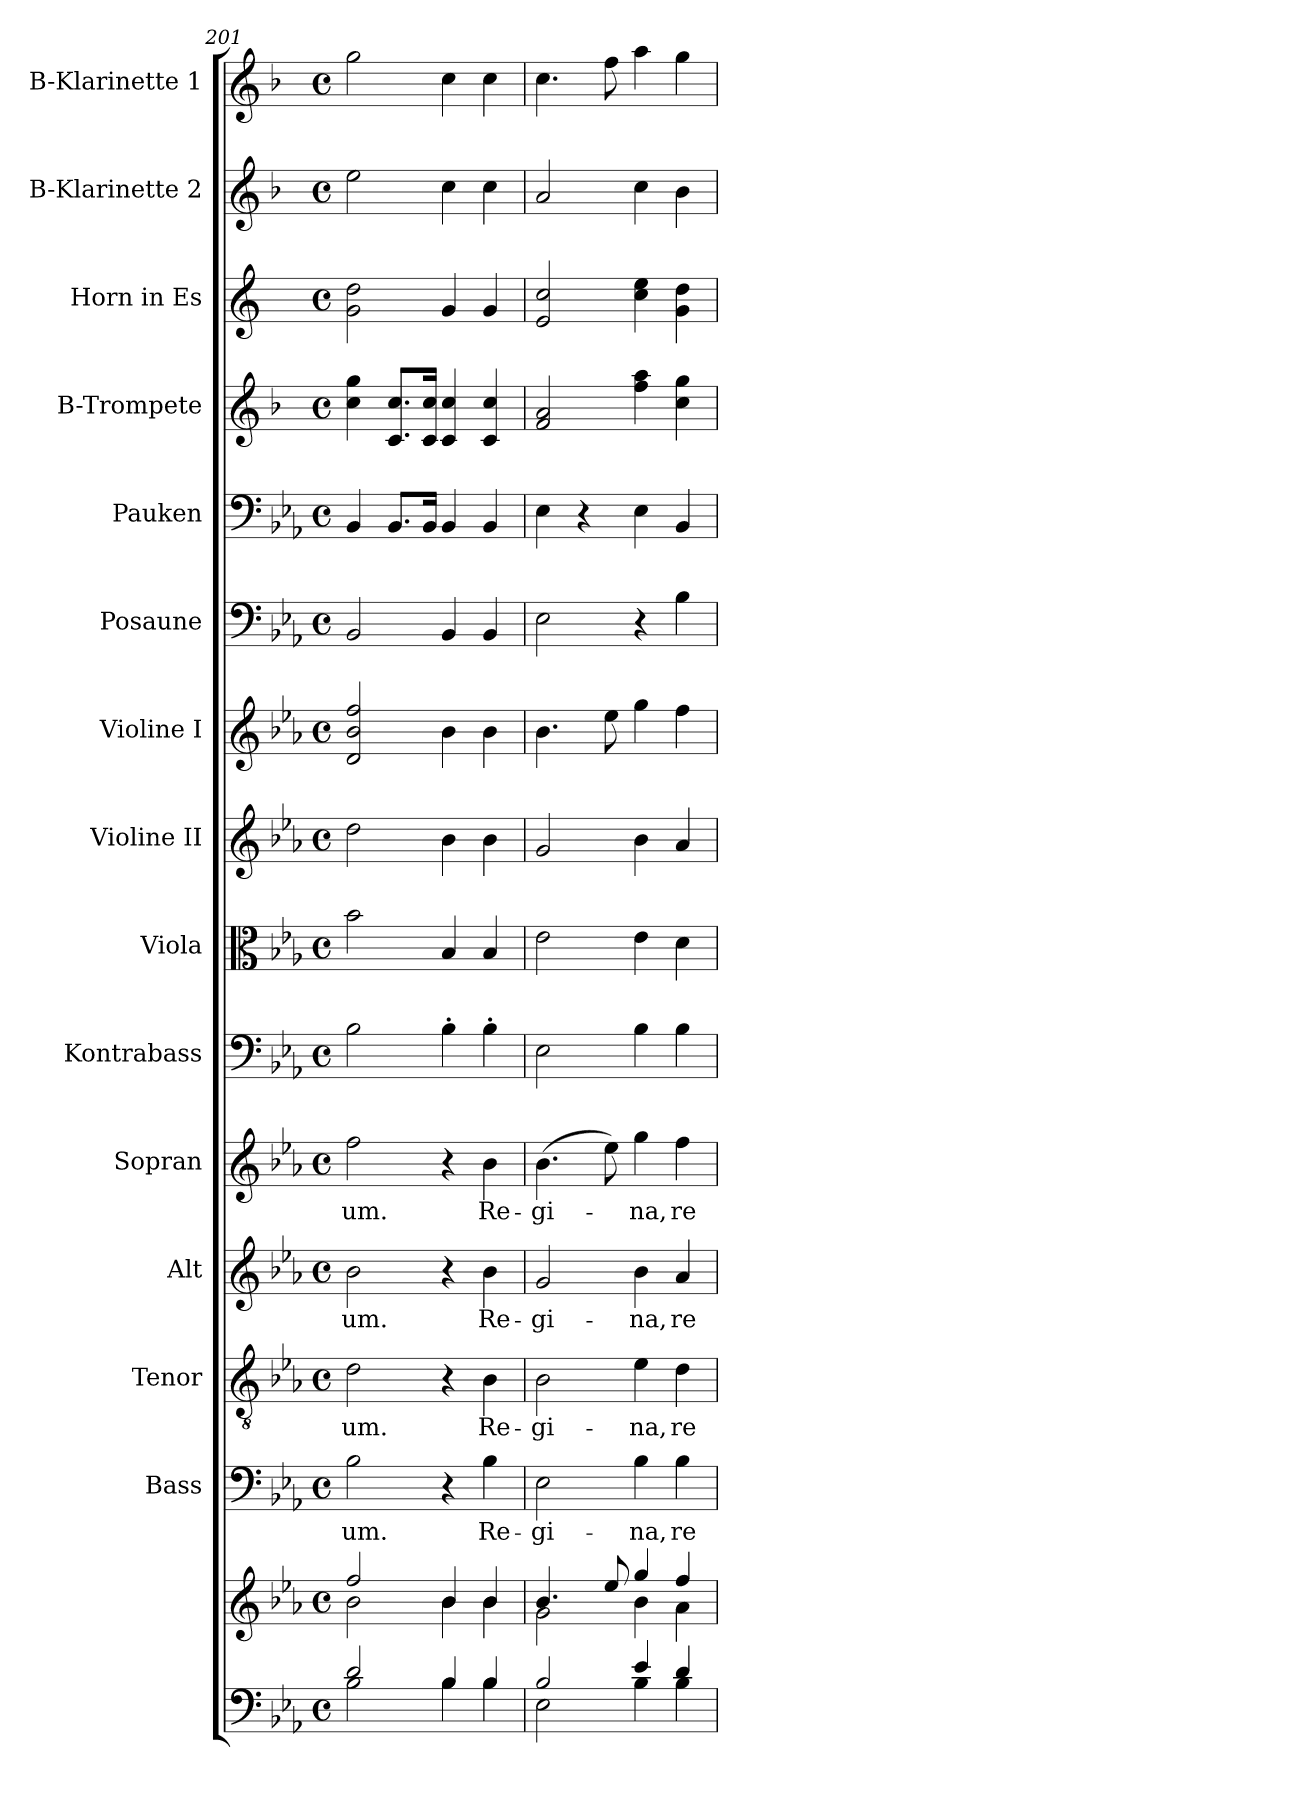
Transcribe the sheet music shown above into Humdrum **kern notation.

**kern	**kern	**kern	**text	**kern	**text	**kern	**text	**kern	**text	**kern	**kern	**kern	**kern	**kern	**kern	**kern	**kern	**kern	**kern
*part15	*part15	*part14	*part14	*part13	*part13	*part12	*part12	*part11	*part11	*part10	*part9	*part8	*part7	*part6	*part5	*part4	*part3	*part2	*part1
*staff16	*staff15	*staff14	*staff14	*staff13	*staff13	*staff12	*staff12	*staff11	*staff11	*staff10	*staff9	*staff8	*staff7	*staff6	*staff5	*staff4	*staff3	*staff2	*staff1
*	*	*I"Bass	*	*I"Tenor	*	*I"Alt	*	*I"Sopran	*	*I"Kontrabass	*I"Viola	*I"Violine II	*I"Violine I	*I"Posaune	*I"Pauken	*I"B-Trompete	*I"Horn in Es	*I"B-Klarinette 2	*I"B-Klarinette 1
*	*	*I'B.	*	*I'T.	*	*I'A.	*	*I'S.	*	*I'Kb.	*I'Vla.	*I'Vl. II	*I'Vl. I	*I'Pos.	*I'Pk.	*I'B Trp.	*	*I'B Kl. 2	*I'B Kl. 1
*clefF4	*clefG2	*clefF4	*	*clefGv2	*	*clefG2	*	*clefG2	*	*clefF4	*clefC3	*clefG2	*clefG2	*clefF4	*clefF4	*clefG2	*clefG2	*clefG2	*clefG2
*	*	*	*	*	*	*	*	*	*	*ITrd7c12	*	*	*	*	*	*ITrd1c2	*ITrd5c9	*ITrd1c2	*ITrd1c2
*k[b-e-a-]	*k[b-e-a-]	*k[b-e-a-]	*	*k[b-e-a-]	*	*k[b-e-a-]	*	*k[b-e-a-]	*	*k[b-e-a-]	*k[b-e-a-]	*k[b-e-a-]	*k[b-e-a-]	*k[b-e-a-]	*k[b-e-a-]	*k[b-e-a-]	*k[b-e-a-]	*k[b-e-a-]	*k[b-e-a-]
*E-:	*E-:	*E-:	*	*E-:	*	*E-:	*	*E-:	*	*E-:	*E-:	*E-:	*E-:	*E-:	*E-:	*E-:	*E-:	*E-:	*E-:
*M4/4	*M4/4	*M4/4	*	*M4/4	*	*M4/4	*	*M4/4	*	*M4/4	*M4/4	*M4/4	*M4/4	*M4/4	*M4/4	*M4/4	*M4/4	*M4/4	*M4/4
*met(c)	*met(c)	*met(c)	*	*met(c)	*	*met(c)	*	*met(c)	*	*met(c)	*met(c)	*met(c)	*met(c)	*met(c)	*met(c)	*met(c)	*met(c)	*met(c)	*met(c)
=201	=201	=201	=201	=201	=201	=201	=201	=201	=201	=201	=201	=201	=201	=201	=201	=201	=201	=201	=201
*^	*^	*	*	*	*	*	*	*	*	*	*	*	*	*	*	*	*	*	*
!	!	!	!	!	!LO:LY:b	!	!LO:LY:b	!	!LO:LY:b	!	!LO:LY:b	!	!	!	!	!	!	!	!	!	!
2d/	2B-\	2ff/	2b-\	2B-\	-um.	2d\	-um.	2b-\	-um.	2ff\	-um.	2BB-\	2b-\	2dd\	2d/ 2b-/ 2ff/	2BB-/	4BB-/	4b-\ 4ff\	2B-\ 2f\	2dd\	2ff\
.	.	.	.	.	.	.	.	.	.	.	.	.	.	.	.	.	8.BB-/L	8.B-/ 8.b-/L	.	.	.
.	.	.	.	.	.	.	.	.	.	.	.	.	.	.	.	.	16BB-/Jk	16B-/ 16b-/Jk	.	.	.
4B-/	4B-\	4b-/	4b-\	4r	.	4r	.	4r	.	4r	.	4BB-'>\	4B-/	4b-\	4b-\	4BB-/	4BB-/	4B-/ 4b-/	4B-/	4b-\	4b-\
!	!	!	!	!	!LO:LY:b	!	!LO:LY:b	!	!LO:LY:b	!	!LO:LY:b	!	!	!	!	!	!	!	!	!	!
4B-/	4B-\	4b-/	4b-\	4B-\	Re-	4B-\	Re-	4b-\	Re-	4b-\	Re-	4BB-'>\	4B-/	4b-\	4b-\	4BB-/	4BB-/	4B-/ 4b-/	4B-/	4b-\	4b-\
=202	=202	=202	=202	=202	=202	=202	=202	=202	=202	=202	=202	=202	=202	=202	=202	=202	=202	=202	=202	=202	=202
!	!	!	!	!	!LO:LY:b	!	!LO:LY:b	!	!LO:LY:b	!	!LO:LY:b	!	!	!	!	!	!	!	!	!	!
2B-/	2E-\	4.b-/	2g\	2E-\	-gi-	2B-\	-gi-	2g/	-gi-	(>4.b-\	-gi-	2EE-\	2e-\	2g/	4.b-\	2E-\	4E-\	2e-/ 2g/	2G/ 2e-/	2g/	4.b-\
.	.	.	.	.	.	.	.	.	.	.	.	.	.	.	.	.	4r	.	.	.	.
.	.	8ee-/	.	.	.	.	.	.	.	8ee-\)	.	.	.	.	8ee-\	.	.	.	.	.	8ee-\
!	!	!	!	!	!LO:LY:b	!	!LO:LY:b	!	!LO:LY:b	!	!LO:LY:b	!	!	!	!	!	!	!	!	!	!
4e-/	4B-\	4gg/	4b-\	4B-\	-na,	4e-\	-na,	4b-\	-na,	4gg\	-na,	4BB-\	4e-\	4b-\	4gg\	4r	4E-\	4ee-\ 4gg\	4e-\ 4g\	4b-\	4gg\
!	!	!	!	!	!LO:LY:b	!	!LO:LY:b	!	!LO:LY:b	!	!LO:LY:b	!	!	!	!	!	!	!	!	!	!
4d/	4B-\	4ff/	4a-\	4B-\	re-	4d\	re-	4a-/	re-	4ff\	re-	4BB-\	4d\	4a-/	4ff\	4B-\	4BB-/	4b-\ 4ff\	4B-\ 4f\	4a-\	4ff\
*v	*v	*	*	*	*	*	*	*	*	*	*	*	*	*	*	*	*	*	*	*	*
*	*v	*v	*	*	*	*	*	*	*	*	*	*	*	*	*	*	*	*	*	*
=	=	=	=	=	=	=	=	=	=	=	=	=	=	=	=	=	=	=	=
*-	*-	*-	*-	*-	*-	*-	*-	*-	*-	*-	*-	*-	*-	*-	*-	*-	*-	*-	*-
